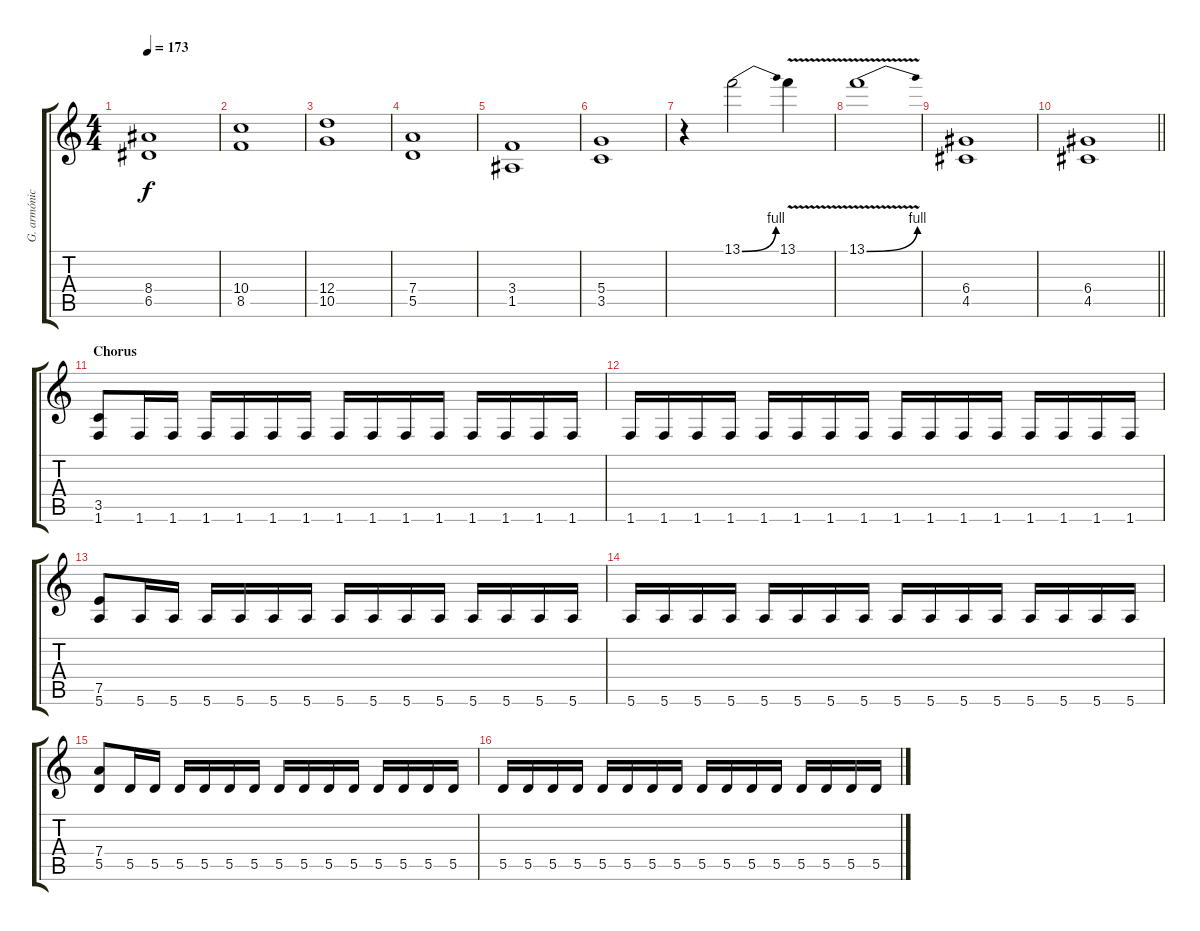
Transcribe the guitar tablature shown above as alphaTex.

\track ("G. armónica" "G. armónic") {instrument distortionguitar}
\staff {score tabs}
\tuning (E4 B3 G3 D3 A2 E2) {hide}
\ts (4 4)
\tempo 173
\clef g2
\ks c
(8.4 6.5).1{dy f} |
(10.4 8.5).1 |
(12.4 10.5).1 |
(7.4 5.5).1 |
(3.4 1.5).1 |
(5.4 3.5).1 |
r.4 13.1{be (bend 0 0 60 4)}.2 13.1{v}.4 |
13.1{be (bend 0 0 60 4) v}.1 |
(6.4 4.5).1 |
\barLineRight lightlight
(6.4 4.5).1 |
\section ("" "Chorus")
(3.5 1.6).8 1.6.16 1.6.16 1.6.16 1.6.16 1.6.16 1.6.16 1.6.16 1.6.16 1.6.16 1.6.16 1.6.16 1.6.16 1.6.16 1.6.16 |
1.6.16 1.6.16 1.6.16 1.6.16 1.6.16 1.6.16 1.6.16 1.6.16 1.6.16 1.6.16 1.6.16 1.6.16 1.6.16 1.6.16 1.6.16 1.6.16 |
(7.5 5.6).8 5.6.16 5.6.16 5.6.16 5.6.16 5.6.16 5.6.16 5.6.16 5.6.16 5.6.16 5.6.16 5.6.16 5.6.16 5.6.16 5.6.16 |
5.6.16 5.6.16 5.6.16 5.6.16 5.6.16 5.6.16 5.6.16 5.6.16 5.6.16 5.6.16 5.6.16 5.6.16 5.6.16 5.6.16 5.6.16 5.6.16 |
(7.4 5.5).8 5.5.16 5.5.16 5.5.16 5.5.16 5.5.16 5.5.16 5.5.16 5.5.16 5.5.16 5.5.16 5.5.16 5.5.16 5.5.16 5.5.16 |
5.5.16 5.5.16 5.5.16 5.5.16 5.5.16 5.5.16 5.5.16 5.5.16 5.5.16 5.5.16 5.5.16 5.5.16 5.5.16 5.5.16 5.5.16 5.5.16
